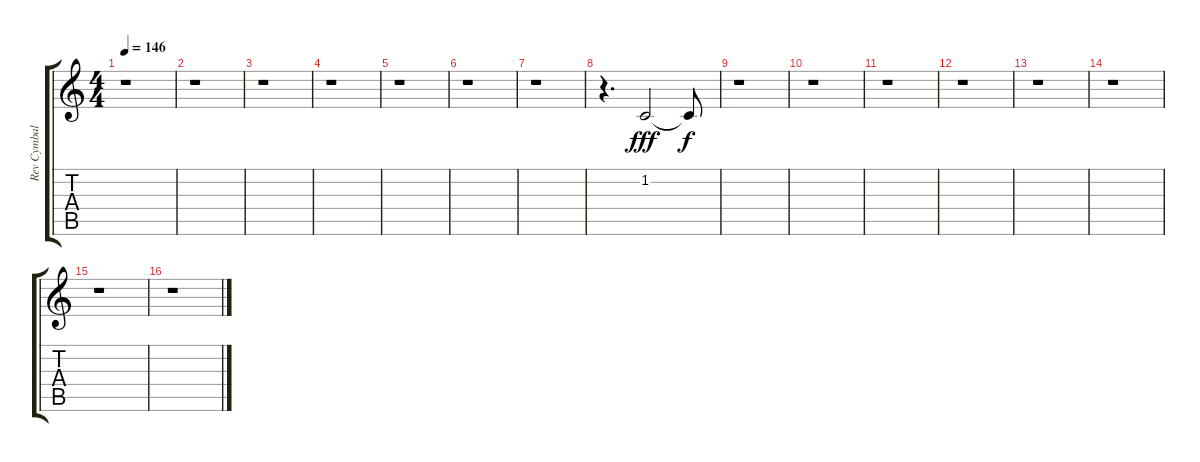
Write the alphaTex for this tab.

\track ("Rev Cymbal" "Rev Cymbal") {instrument reversecymbal}
\staff {score tabs}
\tuning (E4 B3 G3 D3 A2 E2) {hide}
\ts (4 4)
\tempo 146
\clef g2
\ks c
r.1{dy fff instrument reversecymbal} |
r.1 |
r.1 |
r.1 |
r.1 |
r.1 |
r.1 |
r.4{d} 1.2.2 1.2{t}.8{dy f} |
r.1 |
r.1 |
r.1 |
r.1 |
r.1 |
r.1 |
r.1 |
r.1
